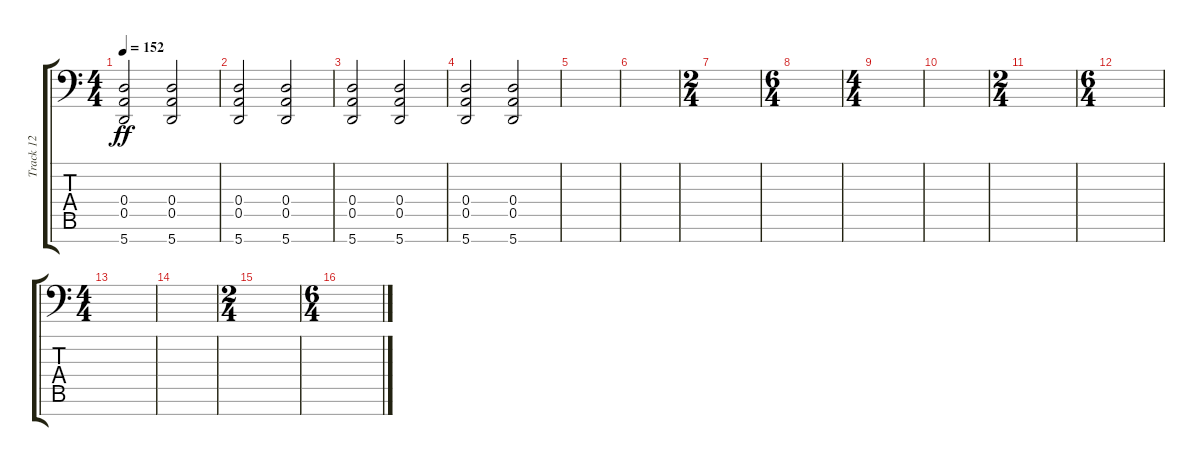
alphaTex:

\track ("Track 12" "Track 12") {instrument acousticgrandpiano}
\staff {score tabs}
\tuning (E4 B3 G3 D3 A2 E2 A1) {hide}
\ts (4 4)
\tempo 152
\clef f4
\ks c
(0.4 0.5 5.7).2{dy ff} (0.4 0.5 5.7).2 |
(0.4 0.5 5.7).2 (0.4 0.5 5.7).2 |
(0.4 0.5 5.7).2 (0.4 0.5 5.7).2 |
(0.4 0.5 5.7).2 (0.4 0.5 5.7).2 |
|
|
\ts (2 4)
|
\ts (6 4)
|
\ts (4 4)
|
|
\ts (2 4)
|
\ts (6 4)
|
\ts (4 4)
|
|
\ts (2 4)
|
\ts (6 4)
